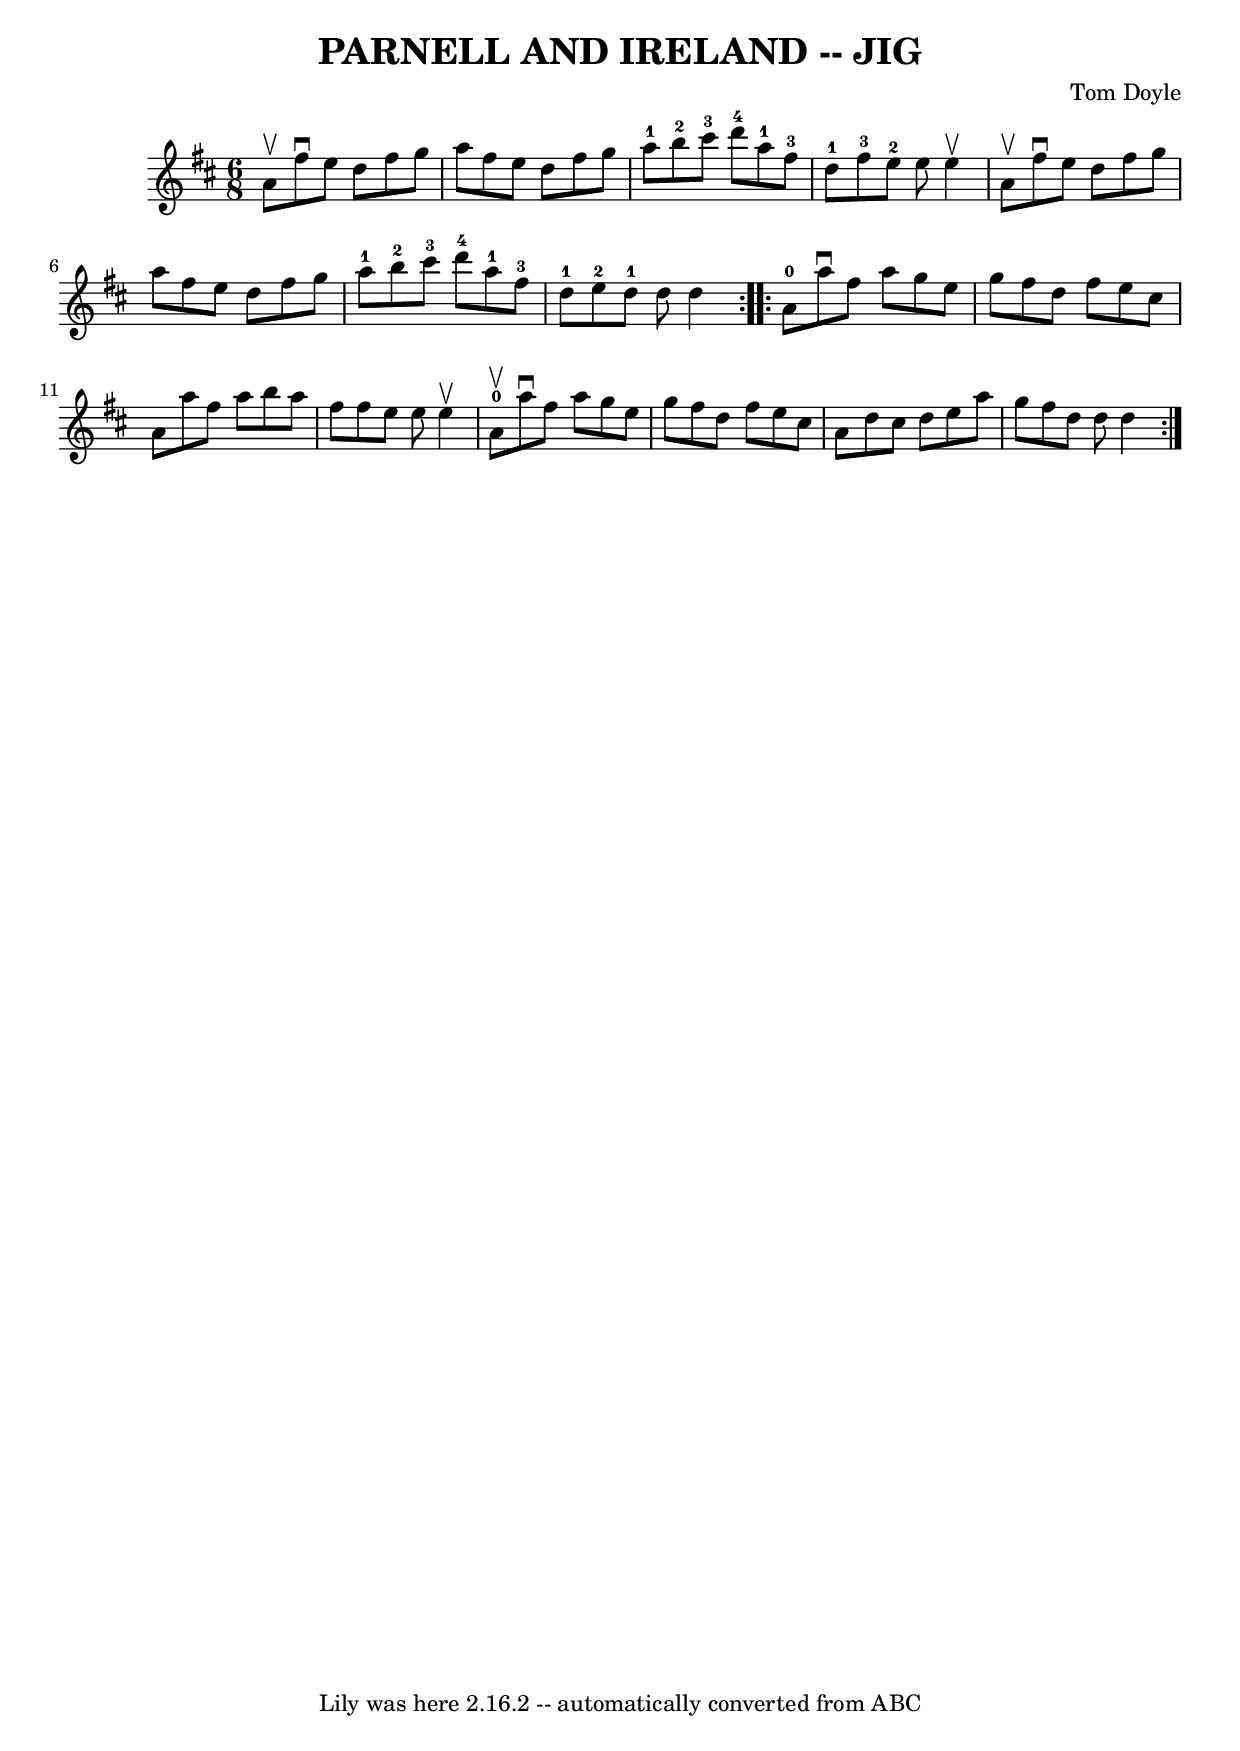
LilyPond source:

\version "2.16.2"
\include "Mammoth.ily"
\header {
  %% book = "Ryan's Mammoth Collection of Fiddle Tunes"
 composer = "Tom Doyle"
 crossRefNumber = "1"
 footnotes = ""
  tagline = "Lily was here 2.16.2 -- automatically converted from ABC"
  title = "PARNELL AND IRELAND -- JIG"

}
voicedefault =  {



  \repeat volta 2 {

    \time 6/8 
    \key d \major a'8^\upbow        |
 fs''8^\downbow e''8 d''8 fs''8 g''8 a''8     |
 fs''8 e''8 d''8 fs''8 g''8 a''8-1    |
 b''8-2 cs'''8-3 d'''8-4 a''8-1 fs''8-3 d''8-1    |
 fs''8-3 e''8-2 e''8 e''4^\upbow a'8^\upbow   |  |
 fs''8^\downbow e''8 d''8 fs''8 g''8 a''8     |
 fs''8 e''8 d''8 fs''8 g''8 a''8-1    |
 b''8-2 cs'''8-3 d'''8-4 a''8-1 fs''8-3 d''8-1   |
 e''8-2 d''8-1 d''8 d''4    
  }     
  \repeat volta 2 { a'8-0        |
 a''8^\downbow fs''8 a''8 g''8 e''8 g''8     |
 fs''8 d''8 fs''8 e''8 cs''8 a'8     |
 a''8 fs''8 a''8 b''8 a''8 fs''8     |
 fs''8 e''8 e''8 e''4^\upbow a'8-0^\upbow   |  |
 a''8^\downbow fs''8 a''8 g''8 e''8 g''8     |
 fs''8 d''8 fs''8 e''8 cs''8 a'8     |
 d''8 cs''8 d''8 e''8 a''8 g''8    |
    
 fs''8 d''8 d''8 d''4    
  }   

}

\score{
  <<

    \context Staff="default"
    {
      \voicedefault 
      
    }

  >>
  \layout {
    
  }
  \midi {
  }

}
